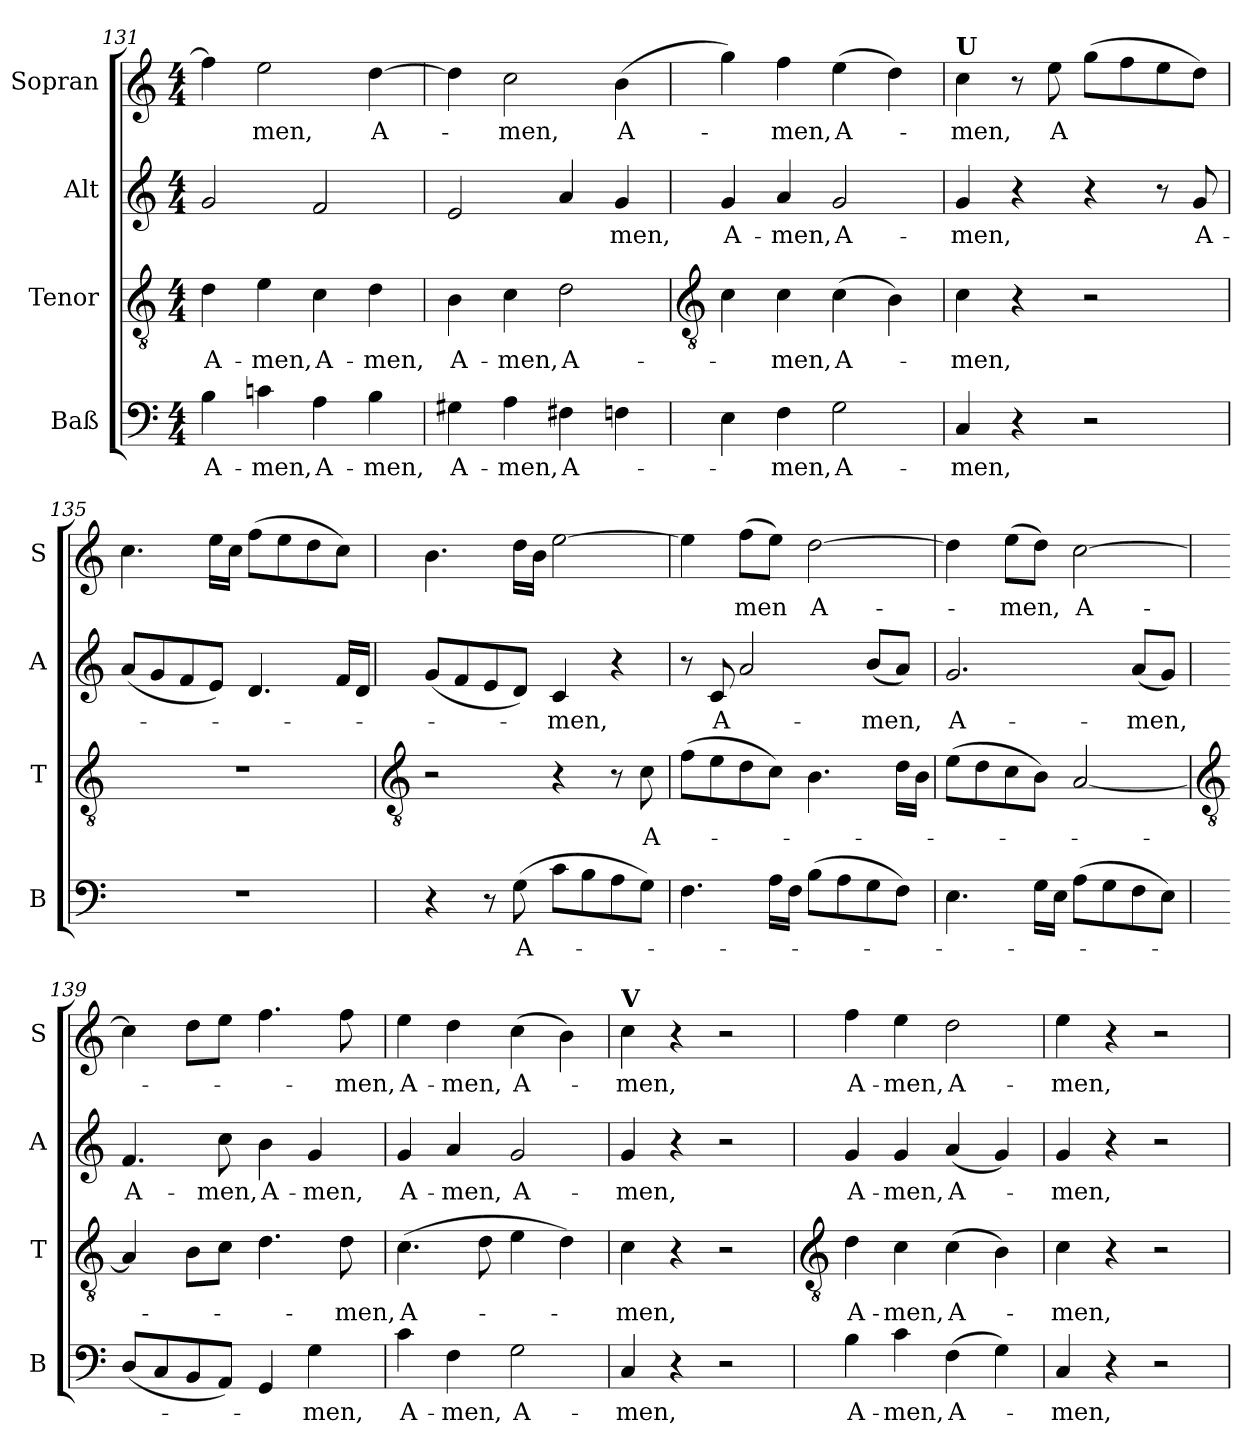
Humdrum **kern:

**kern	**text	**kern	**text	**kern	**text	**kern	**text
*part4	*part4	*part3	*part3	*part2	*part2	*part1	*part1
*staff4	*staff4	*staff3	*staff3	*staff2	*staff2	*staff1	*staff1
*I"Baß	*	*I"Tenor	*	*I"Alt	*	*I"Sopran	*
*I'B	*	*I'T	*	*I'A	*	*I'S	*
*clefF4	*	*clefGv2	*	*clefG2	*	*clefG2	*
*k[]	*	*k[]	*	*k[]	*	*k[]	*
*C:	*	*C:	*	*C:	*	*C:	*
*M4/4	*	*M4/4	*	*M4/4	*	*M4/4	*
=131	=131	=131	=131	=131	=131	=131	=131
!	!LO:LY:b	!	!LO:LY:b	!	!	!	!
4B	A-	4d	A-	2g	.	4ff]	.
!	!LO:LY:b	!	!LO:LY:b	!	!	!	!LO:LY:b
4cn	-men,	4e	-men,	.	.	2ee	-men,
!	!LO:LY:b	!	!LO:LY:b	!	!	!	!
4A	A-	4c	A-	2f	.	.	.
!	!LO:LY:b	!	!LO:LY:b	!	!	!	!LO:LY:b
4B	-men,	4d	-men,	.	.	[4dd	A-
=132	=132	=132	=132	=132	=132	=132	=132
!	!LO:LY:b	!	!LO:LY:b	!	!	!	!
4G#X	A-	4B	A-	2e	.	4dd]	.
!	!LO:LY:b	!	!LO:LY:b	!	!	!	!LO:LY:b
4A	-men,	4c	-men,	.	.	2cc	-men,
!	!LO:LY:b	!	!LO:LY:b	!	!	!	!
4F#X	A-	2d	A-	4a	.	.	.
!	!	!	!	!	!LO:LY:b	!	!LO:LY:b
4Fn	.	.	.	4g	-men,	(>4b	A-
!!LO:LB:g=z
=133	=133	=133	=133	=133	=133	=133	=133
*	*	*clefGv2	*	*	*	*	*
!	!	!	!	!	!LO:LY:b	!	!
4E	.	4c	.	4g	A-	4gg)	.
!	!LO:LY:b	!	!LO:LY:b	!	!LO:LY:b	!	!LO:LY:b
4F	-men,	4c	-men,	4a	-men,	4ff	-men,
!	!LO:LY:b	!	!LO:LY:b	!	!LO:LY:b	!	!LO:LY:b
2G	A-	(>4c	A-	2g	A-	(>4ee	A-
.	.	4B)	.	.	.	4dd)	.
=134	=134	=134	=134	=134	=134	=134	=134
!	!	!	!	!	!	!LO:TX:a:B:t=U	!
!	!LO:LY:b	!	!LO:LY:b	!	!LO:LY:b	!	!LO:LY:b
4C	-men,	4c	-men,	4g	-men,	4cc	-men,
4r	.	4r	.	4r	.	8r	.
!	!	!	!	!	!	!	!LO:LY:b
.	.	.	.	.	.	8ee	A-
2r	.	2r	.	4r	.	(>8ggL	.
.	.	.	.	.	.	8ff	.
.	.	.	.	8r	.	8ee	.
!	!	!	!	!	!LO:LY:b	!	!
.	.	.	.	8g	A-	8ddJ)	.
=135	=135	=135	=135	=135	=135	=135	=135
1r	.	1r	.	(<8aL	.	4.cc	.
.	.	.	.	8g	.	.	.
.	.	.	.	8f	.	.	.
.	.	.	.	8eJ)	.	16eeLL	.
.	.	.	.	.	.	16ccJJ	.
.	.	.	.	4.d	.	(>8ffL	.
.	.	.	.	.	.	8ee	.
.	.	.	.	.	.	8dd	.
.	.	.	.	16fLL	.	8ccJ)	.
.	.	.	.	16dJJ	.	.	.
!!LO:LB:g=z
=136	=136	=136	=136	=136	=136	=136	=136
*	*	*clefGv2	*	*	*	*	*
!	!	!	!	!	!	!	!LO:LY:b
4r	.	2r	.	(<8gL	.	4.b	---
.	.	.	.	8f	.	.	.
8r	.	.	.	8e	.	.	.
!	!LO:LY:b	!	!	!	!	!	!
(>8G	A-	.	.	8dJ)	.	16ddLL	.
.	.	.	.	.	.	16bJJ	.
!	!	!	!	!	!LO:LY:b	!	!
8cL	.	4r	.	4c	-men,	[2ee	.
8B	.	.	.	.	.	.	.
8A	.	8r	.	4r	.	.	.
!	!	!	!LO:LY:b	!	!	!	!
8GJ)	.	8c	A-	.	.	.	.
=137	=137	=137	=137	=137	=137	=137	=137
4.F	.	(>8fL	.	8r	.	4ee]	.
!	!	!	!	!	!LO:LY:b	!	!
.	.	8e	.	8c	A-	.	.
!	!	!	!	!	!	!	!LO:LY:b
.	.	8d	.	2a	.	(>8ffL	-men
16ALL	.	8cJ)	.	.	.	8eeJ)	.
16FJJ	.	.	.	.	.	.	.
!	!	!	!	!	!	!	!LO:LY:b
(>8BL	.	4.B	.	.	.	[2dd	A-
8A	.	.	.	.	.	.	.
!	!	!	!	!	!LO:LY:b	!	!
8G	.	.	.	(<8bL	-men,	.	.
8FJ)	.	16dLL	.	8aJ)	.	.	.
.	.	16BJJ	.	.	.	.	.
=138	=138	=138	=138	=138	=138	=138	=138
!	!	!	!	!	!LO:LY:b	!	!
4.E	.	(>8eL	.	2.g	A-	4dd]	.
.	.	8d	.	.	.	.	.
!	!	!	!	!	!	!	!LO:LY:b
.	.	8c	.	.	.	(>8eeL	-men,
16GLL	.	8BJ)	.	.	.	8ddJ)	.
16EJJ	.	.	.	.	.	.	.
!	!	!	!	!	!	!	!LO:LY:b
(>8AL	.	[2A	.	.	.	[2cc	A-
8G	.	.	.	.	.	.	.
!	!	!	!	!	!LO:LY:b	!	!
8F	.	.	.	(<8aL	-men,	.	.
8EJ)	.	.	.	8gJ)	.	.	.
!!LO:LB:g=z
=139	=139	=139	=139	=139	=139	=139	=139
*	*	*clefGv2	*	*	*	*	*
!	!	!	!	!	!LO:LY:b	!	!
(<8DL	.	4A]	.	4.f	A-	4cc]	.
8C	.	.	.	.	.	.	.
8BB	.	8BL	.	.	.	8ddL	.
!	!	!	!	!	!LO:LY:b	!	!
8AAJ)	.	8cJ	.	8cc	-men,	8eeJ	.
!	!	!	!	!	!LO:LY:b	!	!
4GG	.	4.d	.	4b	A-	4.ff	.
!	!LO:LY:b	!	!	!	!LO:LY:b	!	!
4G	-men,	.	.	4g	-men,	.	.
!	!	!	!LO:LY:b	!	!	!	!LO:LY:b
.	.	8d	-men,	.	.	8ff	-men,
=140	=140	=140	=140	=140	=140	=140	=140
!	!LO:LY:b	!	!LO:LY:b	!	!LO:LY:b	!	!LO:LY:b
4c	A-	(>4.c	A-	4g	A-	4ee	A-
!	!LO:LY:b	!	!	!	!LO:LY:b	!	!LO:LY:b
4F	-men,	.	.	4a	-men,	4dd	-men,
.	.	8d	.	.	.	.	.
!	!LO:LY:b	!	!	!	!LO:LY:b	!	!LO:LY:b
2G	A-	4e	.	2g	A-	(>4cc	A-
.	.	4d)	.	.	.	4b)	.
=141	=141	=141	=141	=141	=141	=141	=141
!	!	!	!	!	!	!LO:TX:a:B:t=V	!
!	!LO:LY:b	!	!LO:LY:b	!	!LO:LY:b	!	!LO:LY:b
4C	-men,	4c	-men,	4g	-men,	4cc	-men,
4r	.	4r	.	4r	.	4r	.
2r	.	2r	.	2r	.	2r	.
!!LO:LB:g=z
=142	=142	=142	=142	=142	=142	=142	=142
*	*	*clefGv2	*	*	*	*	*
!	!LO:LY:b	!	!LO:LY:b	!	!LO:LY:b	!	!LO:LY:b
4B	A-	4d	A-	4g	A-	4ff	A-
!	!LO:LY:b	!	!LO:LY:b	!	!LO:LY:b	!	!LO:LY:b
4c	-men,	4c	-men,	4g	-men,	4ee	-men,
!	!LO:LY:b	!	!LO:LY:b	!	!LO:LY:b	!	!LO:LY:b
(>4F	A-	(>4c	A-	(<4a	A-	2dd	A-
4G)	.	4B)	.	4g)	.	.	.
=143	=143	=143	=143	=143	=143	=143	=143
!	!LO:LY:b	!	!LO:LY:b	!	!LO:LY:b	!	!LO:LY:b
4C	-men,	4c	-men,	4g	-men,	4ee	-men,
4r	.	4r	.	4r	.	4r	.
2r	.	2r	.	2r	.	2r	.
=	=	=	=	=	=	=	=
*-	*-	*-	*-	*-	*-	*-	*-
